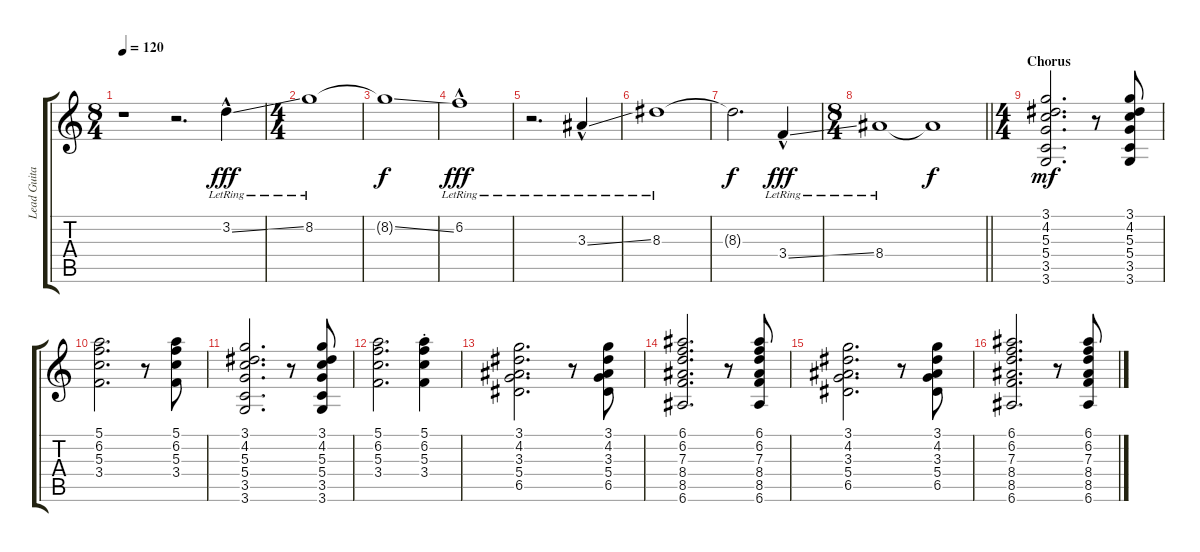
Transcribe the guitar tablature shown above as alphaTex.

\track ("Lead Guitar" "Lead Guita") {instrument acousticguitarsteel}
\staff {score tabs}
\tuning (E4 B3 G3 D3 A2 E2) {hide}
\ts (8 4)
\section ("" "")
\tempo 120
\clef g2
\ks c
r.1{dy f} r.2{d} 3.2{ss hac lr}.4{dy fff} |
\ts (4 4)
8.2{lr}.1 |
8.2{ss t}.1{dy f} |
6.2{hac lr}.1{dy fff} |
r.2{d} 3.3{ss hac lr}.4 |
8.3{lr}.1 |
8.3{t}.2{d dy f} 3.4{ss hac lr}.4{dy fff} |
\ts (8 4)
\barLineRight lightlight
8.4{lr}.1 8.4{t}.1{dy f} |
\ts (4 4)
\section ("" "Chorus")
(3.1 4.2 5.3 5.4 3.5 3.6).2{d dy mf} r.8 (3.1 4.2 5.3 5.4 3.5 3.6).8 |
(5.1 6.2 5.3 3.4).2{d} r.8 (5.1 6.2 5.3 3.4).8 |
(3.1 4.2 5.3 5.4 3.5 3.6).2{d} r.8 (3.1 4.2 5.3 5.4 3.5 3.6).8 |
(5.1 6.2 5.3 3.4).2{d} (5.1{st} 6.2{st} 5.3{st} 3.4{st}).4 |
(3.1 4.2 3.3 5.4 6.5).2{d} r.8 (3.1 4.2 3.3 5.4 6.5).8 |
(6.1 6.2 7.3 8.4 8.5 6.6).2{d} r.8 (6.1 6.2 7.3 8.4 8.5 6.6).8 |
(3.1 4.2 3.3 5.4 6.5).2{d} r.8 (3.1 4.2 3.3 5.4 6.5).8 |
(6.1 6.2 7.3 8.4 8.5 6.6).2{d} r.8 (6.1 6.2 7.3 8.4 8.5 6.6).8
